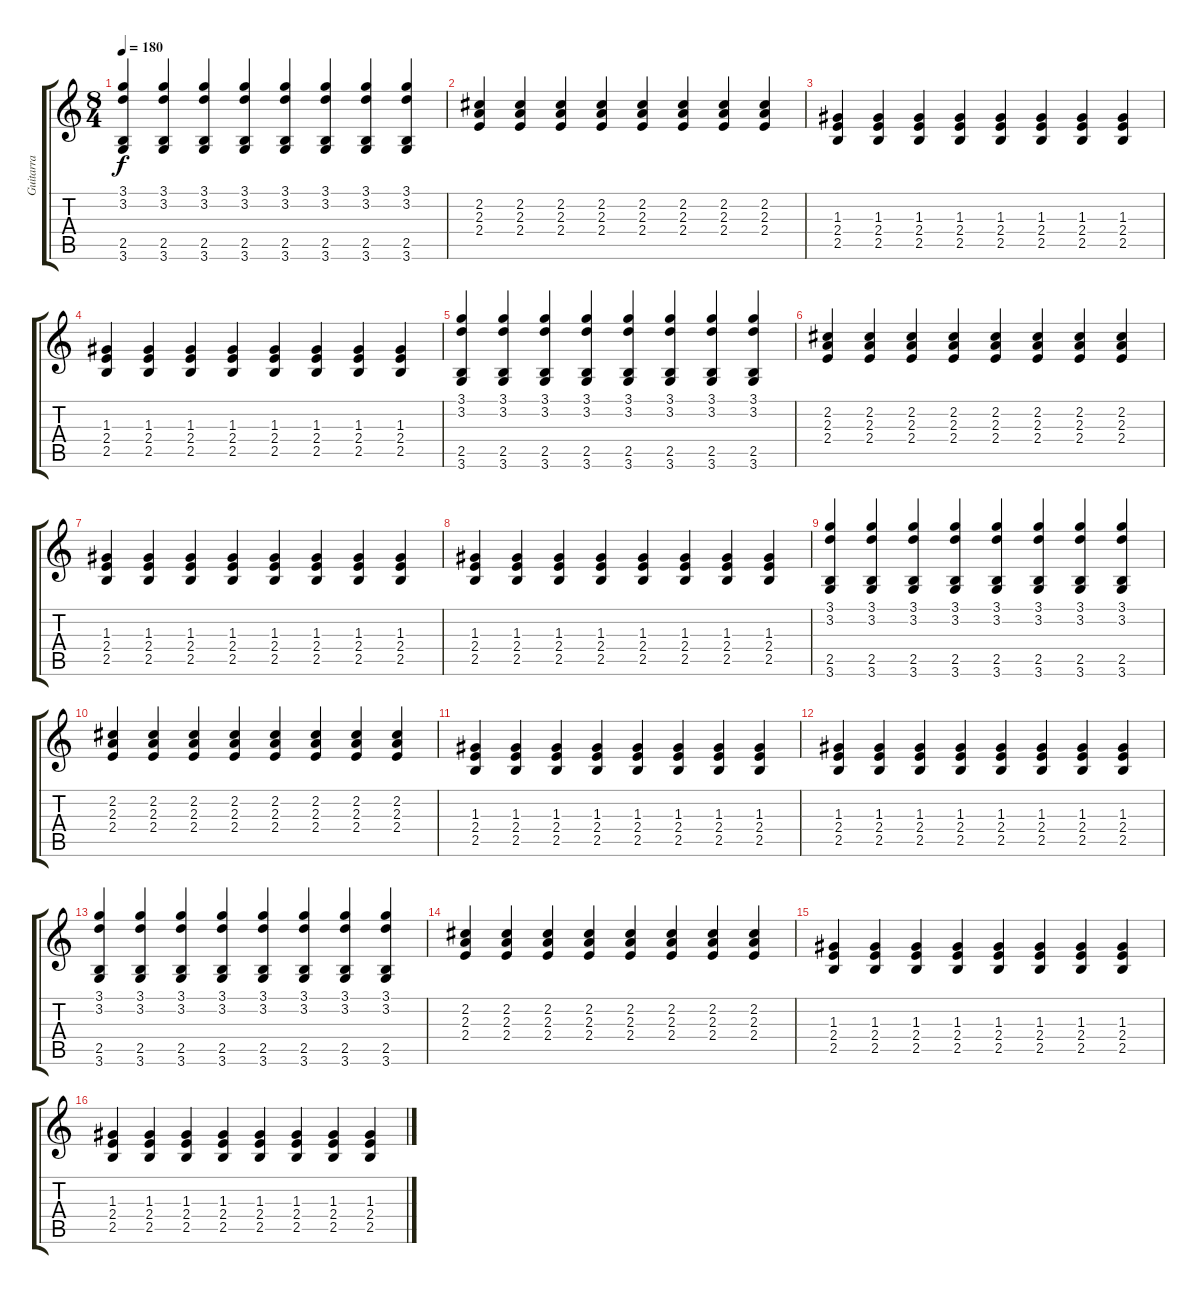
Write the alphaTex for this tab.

\track ("Guitarra" "Guitarra") {instrument acousticguitarnylon}
\staff {score tabs}
\tuning (E4 B3 G3 D3 A2 E2) {hide}
\ts (8 4)
\tempo 180
\clef g2
\ks c
(3.1 3.2 2.5 3.6).4{dy f} (3.1 3.2 2.5 3.6).4 (3.1 3.2 2.5 3.6).4 (3.1 3.2 2.5 3.6).4 (3.1 3.2 2.5 3.6).4 (3.1 3.2 2.5 3.6).4 (3.1 3.2 2.5 3.6).4 (3.1 3.2 2.5 3.6).4 |
(2.2 2.3 2.4).4 (2.2 2.3 2.4).4 (2.2 2.3 2.4).4 (2.2 2.3 2.4).4 (2.2 2.3 2.4).4 (2.2 2.3 2.4).4 (2.2 2.3 2.4).4 (2.2 2.3 2.4).4 |
(1.3 2.4 2.5).4 (1.3 2.4 2.5).4 (1.3 2.4 2.5).4 (1.3 2.4 2.5).4 (1.3 2.4 2.5).4 (1.3 2.4 2.5).4 (1.3 2.4 2.5).4 (1.3 2.4 2.5).4 |
(1.3 2.4 2.5).4 (1.3 2.4 2.5).4 (1.3 2.4 2.5).4 (1.3 2.4 2.5).4 (1.3 2.4 2.5).4 (1.3 2.4 2.5).4 (1.3 2.4 2.5).4 (1.3 2.4 2.5).4 |
(3.1 3.2 2.5 3.6).4 (3.1 3.2 2.5 3.6).4 (3.1 3.2 2.5 3.6).4 (3.1 3.2 2.5 3.6).4 (3.1 3.2 2.5 3.6).4 (3.1 3.2 2.5 3.6).4 (3.1 3.2 2.5 3.6).4 (3.1 3.2 2.5 3.6).4 |
(2.2 2.3 2.4).4 (2.2 2.3 2.4).4 (2.2 2.3 2.4).4 (2.2 2.3 2.4).4 (2.2 2.3 2.4).4 (2.2 2.3 2.4).4 (2.2 2.3 2.4).4 (2.2 2.3 2.4).4 |
(1.3 2.4 2.5).4 (1.3 2.4 2.5).4 (1.3 2.4 2.5).4 (1.3 2.4 2.5).4 (1.3 2.4 2.5).4 (1.3 2.4 2.5).4 (1.3 2.4 2.5).4 (1.3 2.4 2.5).4 |
(1.3 2.4 2.5).4 (1.3 2.4 2.5).4 (1.3 2.4 2.5).4 (1.3 2.4 2.5).4 (1.3 2.4 2.5).4 (1.3 2.4 2.5).4 (1.3 2.4 2.5).4 (1.3 2.4 2.5).4 |
(3.1 3.2 2.5 3.6).4 (3.1 3.2 2.5 3.6).4 (3.1 3.2 2.5 3.6).4 (3.1 3.2 2.5 3.6).4 (3.1 3.2 2.5 3.6).4 (3.1 3.2 2.5 3.6).4 (3.1 3.2 2.5 3.6).4 (3.1 3.2 2.5 3.6).4 |
(2.2 2.3 2.4).4 (2.2 2.3 2.4).4 (2.2 2.3 2.4).4 (2.2 2.3 2.4).4 (2.2 2.3 2.4).4 (2.2 2.3 2.4).4 (2.2 2.3 2.4).4 (2.2 2.3 2.4).4 |
(1.3 2.4 2.5).4 (1.3 2.4 2.5).4 (1.3 2.4 2.5).4 (1.3 2.4 2.5).4 (1.3 2.4 2.5).4 (1.3 2.4 2.5).4 (1.3 2.4 2.5).4 (1.3 2.4 2.5).4 |
(1.3 2.4 2.5).4 (1.3 2.4 2.5).4 (1.3 2.4 2.5).4 (1.3 2.4 2.5).4 (1.3 2.4 2.5).4 (1.3 2.4 2.5).4 (1.3 2.4 2.5).4 (1.3 2.4 2.5).4 |
(3.1 3.2 2.5 3.6).4 (3.1 3.2 2.5 3.6).4 (3.1 3.2 2.5 3.6).4 (3.1 3.2 2.5 3.6).4 (3.1 3.2 2.5 3.6).4 (3.1 3.2 2.5 3.6).4 (3.1 3.2 2.5 3.6).4 (3.1 3.2 2.5 3.6).4 |
(2.2 2.3 2.4).4 (2.2 2.3 2.4).4 (2.2 2.3 2.4).4 (2.2 2.3 2.4).4 (2.2 2.3 2.4).4 (2.2 2.3 2.4).4 (2.2 2.3 2.4).4 (2.2 2.3 2.4).4 |
(1.3 2.4 2.5).4 (1.3 2.4 2.5).4 (1.3 2.4 2.5).4 (1.3 2.4 2.5).4 (1.3 2.4 2.5).4 (1.3 2.4 2.5).4 (1.3 2.4 2.5).4 (1.3 2.4 2.5).4 |
(1.3 2.4 2.5).4 (1.3 2.4 2.5).4 (1.3 2.4 2.5).4 (1.3 2.4 2.5).4 (1.3 2.4 2.5).4 (1.3 2.4 2.5).4 (1.3 2.4 2.5).4 (1.3 2.4 2.5).4
